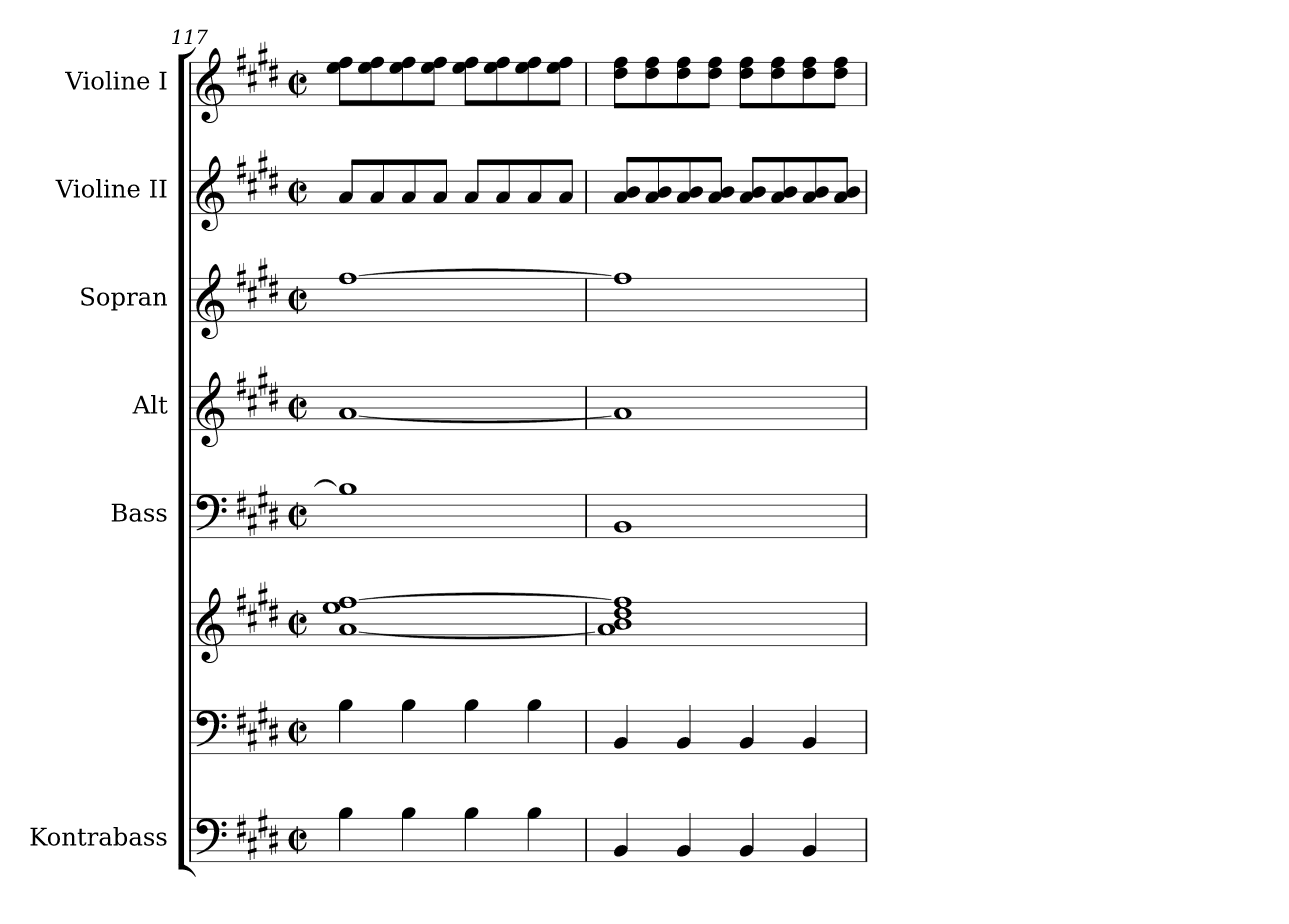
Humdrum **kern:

**kern	**kern	**kern	**kern	**kern	**kern	**kern	**kern
*part7	*part6	*part6	*part5	*part4	*part3	*part2	*part1
*staff8	*staff7	*staff6	*staff5	*staff4	*staff3	*staff2	*staff1
*I"Kontrabass	*	*	*I"Bass	*I"Alt	*I"Sopran	*I"Violine II	*I"Violine I
*I'Kb.	*	*	*I'B.	*I'A.	*I'S.	*I'Vl. II	*I'Vl. I
!!LO:PB:g=z
*clefF4	*clefF4	*clefG2	*clefF4	*clefG2	*clefG2	*clefG2	*clefG2
*ITrd7c12	*	*	*	*	*	*	*
*k[f#c#g#d#]	*k[f#c#g#d#]	*k[f#c#g#d#]	*k[f#c#g#d#]	*k[f#c#g#d#]	*k[f#c#g#d#]	*k[f#c#g#d#]	*k[f#c#g#d#]
*E:	*E:	*E:	*E:	*E:	*E:	*E:	*E:
*M2/2	*M2/2	*M2/2	*M2/2	*M2/2	*M2/2	*M2/2	*M2/2
*met(c|)	*met(c|)	*met(c|)	*met(c|)	*met(c|)	*met(c|)	*met(c|)	*met(c|)
=117	=117	=117	=117	=117	=117	=117	=117
4BB\	4B\	[1a 1ee [1ff#	1B]	[1a	[1ff#	8a/L	8ee\ 8ff#\L
.	.	.	.	.	.	8a/	8ee\ 8ff#\
4BB\	4B\	.	.	.	.	8a/	8ee\ 8ff#\
.	.	.	.	.	.	8a/J	8ee\ 8ff#\J
4BB\	4B\	.	.	.	.	8a/L	8ee\ 8ff#\L
.	.	.	.	.	.	8a/	8ee\ 8ff#\
4BB\	4B\	.	.	.	.	8a/	8ee\ 8ff#\
.	.	.	.	.	.	8a/J	8ee\ 8ff#\J
=118	=118	=118	=118	=118	=118	=118	=118
4BBB/	4BB/	1a] 1b 1dd# 1ff#]	1BB	1a]	1ff#]	8a/ 8b/L	8dd#\ 8ff#\L
.	.	.	.	.	.	8a/ 8b/	8dd#\ 8ff#\
4BBB/	4BB/	.	.	.	.	8a/ 8b/	8dd#\ 8ff#\
.	.	.	.	.	.	8a/ 8b/J	8dd#\ 8ff#\J
4BBB/	4BB/	.	.	.	.	8a/ 8b/L	8dd#\ 8ff#\L
.	.	.	.	.	.	8a/ 8b/	8dd#\ 8ff#\
4BBB/	4BB/	.	.	.	.	8a/ 8b/	8dd#\ 8ff#\
.	.	.	.	.	.	8a/ 8b/J	8dd#\ 8ff#\J
=	=	=	=	=	=	=	=
*-	*-	*-	*-	*-	*-	*-	*-
